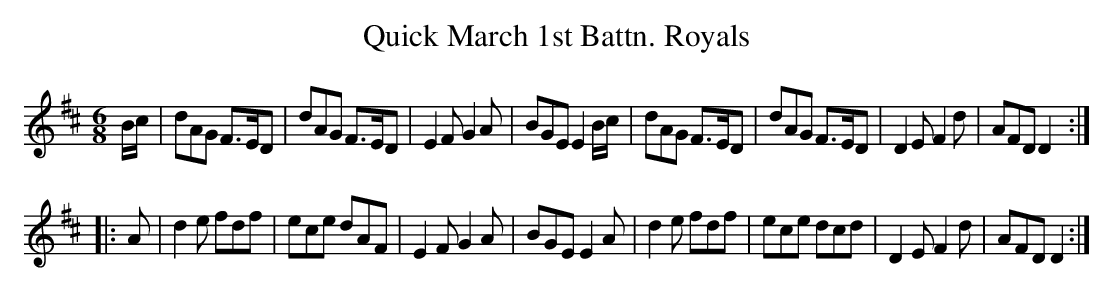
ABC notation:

X:1
T:Quick March 1st Battn. Royals
M:6/8
K:D
B/c/|\
dAG F>ED| dAG F>ED| E2F G2A| BGE E2B/c/|\
dAG F>ED| dAG F>ED| D2E F2d| AFD D2::
A|\
d2e fdf| ece dAF| E2F G2A| BGE E2A|\
d2e fdf| ece dcd| D2E F2d| AFD D2:|
